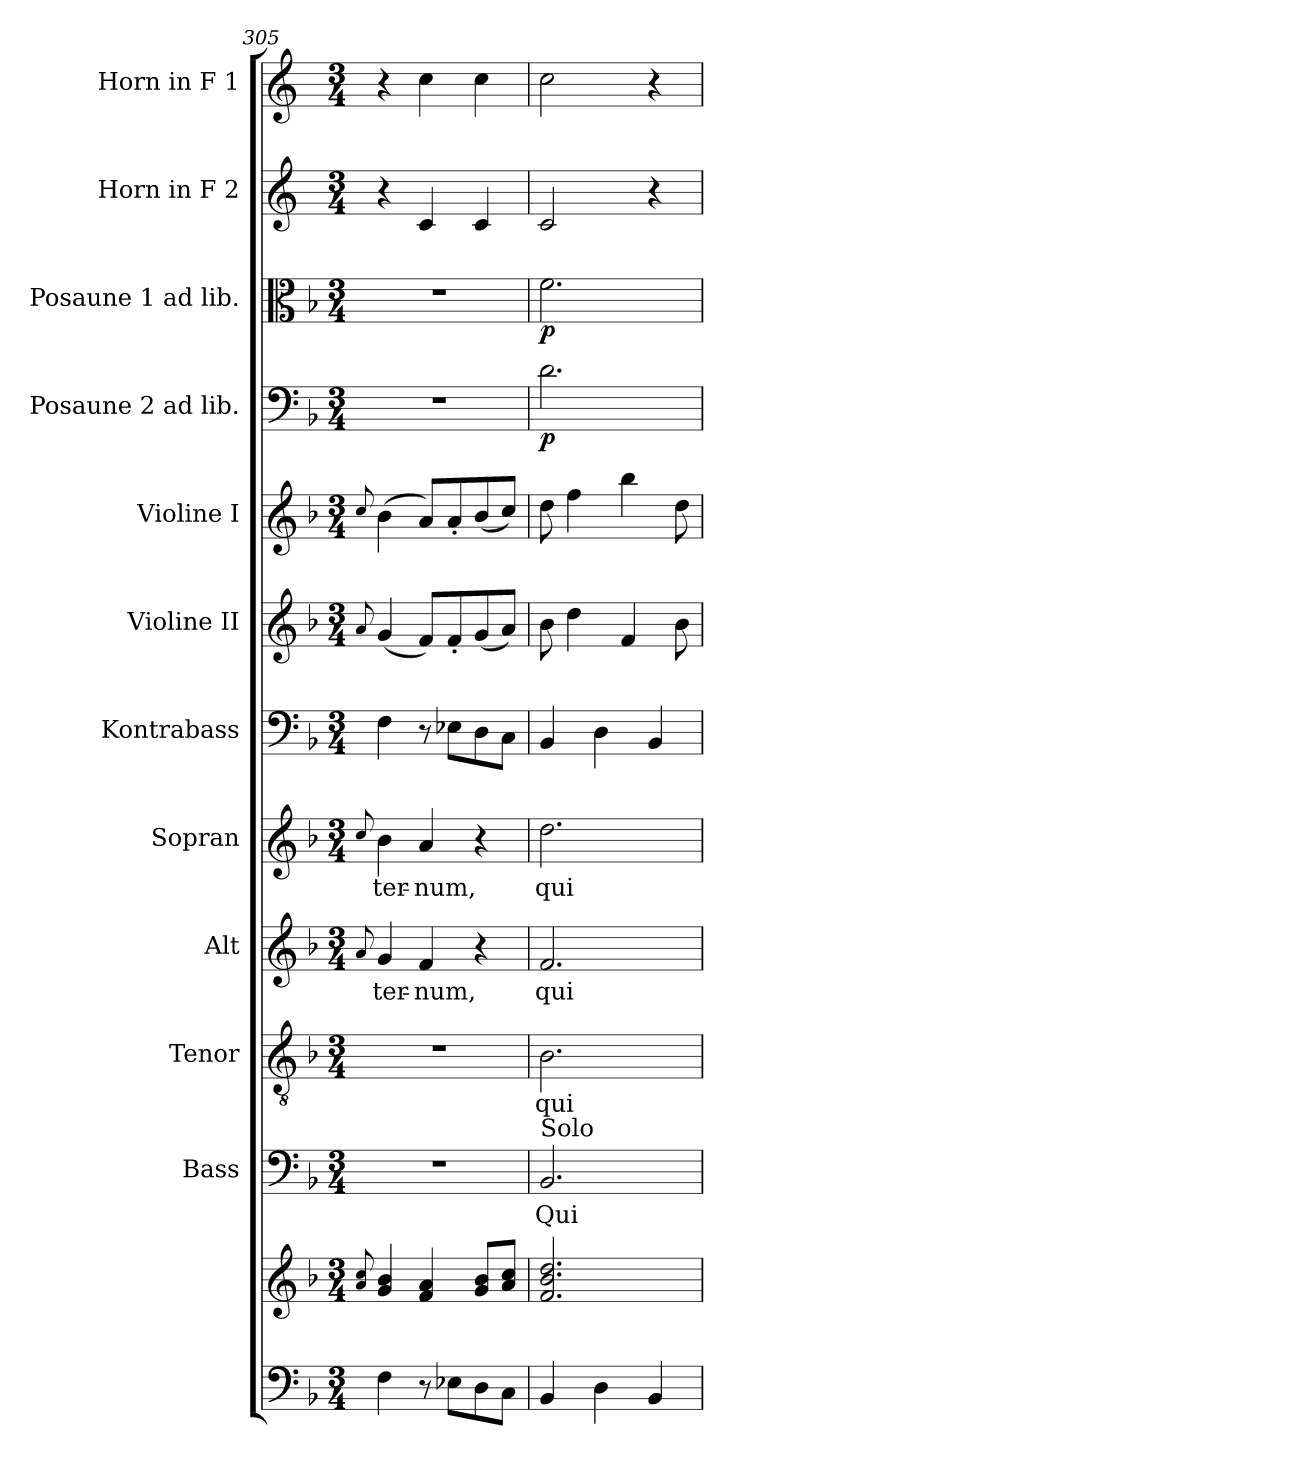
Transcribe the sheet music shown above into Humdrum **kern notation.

**kern	**kern	**kern	**text	**kern	**text	**kern	**text	**kern	**text	**kern	**kern	**kern	**kern	**dynam	**kern	**dynam	**kern	**kern
*part12	*part12	*part11	*part11	*part10	*part10	*part9	*part9	*part8	*part8	*part7	*part6	*part5	*part4	*part4	*part3	*part3	*part2	*part1
*staff13	*staff12	*staff11	*staff11	*staff10	*staff10	*staff9	*staff9	*staff8	*staff8	*staff7	*staff6	*staff5	*staff4	*staff4	*staff3	*staff3	*staff2	*staff1
*	*	*I"Bass	*	*I"Tenor	*	*I"Alt	*	*I"Sopran	*	*I"Kontrabass	*I"Violine II	*I"Violine I	*I"Posaune 2 ad lib.	*	*I"Posaune 1 ad lib.	*	*I"Horn in F 2	*I"Horn in F 1
*	*	*I'B.	*	*I'T.	*	*I'A.	*	*I'S.	*	*I'Kb.	*I'Vl. II	*I'Vl. I	*I'Pos. 2	*	*I'Pos. 1	*	*I'Hrn. F 2	*I'Hrn. F 1
*clefF4	*clefG2	*clefF4	*	*clefGv2	*	*clefG2	*	*clefG2	*	*clefF4	*clefG2	*clefG2	*clefF4	*	*clefC3	*	*clefG2	*clefG2
*	*	*	*	*	*	*	*	*	*	*ITrd7c12	*	*	*	*	*	*	*ITrd4c7	*ITrd4c7
*k[b-]	*k[b-]	*k[b-]	*	*k[b-]	*	*k[b-]	*	*k[b-]	*	*k[b-]	*k[b-]	*k[b-]	*k[b-]	*	*k[b-]	*	*k[b-]	*k[b-]
*F:	*F:	*F:	*	*F:	*	*F:	*	*F:	*	*F:	*F:	*F:	*F:	*	*F:	*	*F:	*F:
*M3/4	*M3/4	*M3/4	*	*M3/4	*	*M3/4	*	*M3/4	*	*M3/4	*M3/4	*M3/4	*M3/4	*	*M3/4	*	*M3/4	*M3/4
=305	=305	=305	=305	=305	=305	=305	=305	=305	=305	=305	=305	=305	=305	=305	=305	=305	=305	=305
.	8qqa/ 8qqcc/	.	.	.	.	8qqa/	.	8qqcc/	.	.	8qqa/	8qqcc/	.	.	.	.	.	.
!	!	!	!	!	!	!	!LO:LY:b	!	!LO:LY:b	!	!	!	!	!	!	!	!	!
4F\	4g/ 4b-/	2.r	.	2.r	.	4g/	-ter-	4b-\	-ter-	4FF\	(<4g/	(>4b-\	2.r	.	2.r	.	4r	4r
!	!	!	!	!	!	!	!LO:LY:b	!	!LO:LY:b	!	!	!	!	!	!	!	!	!
8r	4f/ 4a/	.	.	.	.	4f/	-num,	4a/	-num,	8r	8f/L)	8a/L)	.	.	.	.	4F/	4f\
8E-X\L	.	.	.	.	.	.	.	.	.	8EE-X\L	8f'</	8a'</	.	.	.	.	.	.
8D\	8g/ 8b-/L	.	.	.	.	4r	.	4r	.	8DD\	(<8g/	(<8b-/	.	.	.	.	4F/	4f\
8C\J	8a/ 8cc/J	.	.	.	.	.	.	.	.	8CC\J	8a/J)	8cc/J)	.	.	.	.	.	.
=306	=306	=306	=306	=306	=306	=306	=306	=306	=306	=306	=306	=306	=306	=306	=306	=306	=306	=306
!	!	!LO:TX:a:t=Solo	!	!	!	!	!	!	!	!	!	!	!	!	!	!	!	!
!	!	!	!LO:LY:b	!	!LO:LY:b	!	!LO:LY:b	!	!LO:LY:b	!	!	!	!	!LO:DY:b	!	!LO:DY:b	!	!
4BB-/	2.f/ 2.b-/ 2.dd/	2.BB-/	Qui-	2.B-\	qui-	2.f/	qui-	2.dd\	qui-	4BBB-/	8b-\	8dd\	2.d\	p	2.f\	p	2F/	2f\
.	.	.	.	.	.	.	.	.	.	.	4dd\	4ff\	.	.	.	.	.	.
4D\	.	.	.	.	.	.	.	.	.	4DD\	.	.	.	.	.	.	.	.
.	.	.	.	.	.	.	.	.	.	.	4f/	4bb-\	.	.	.	.	.	.
4BB-/	.	.	.	.	.	.	.	.	.	4BBB-/	.	.	.	.	.	.	4r	4r
.	.	.	.	.	.	.	.	.	.	.	8b-\	8dd\	.	.	.	.	.	.
=	=	=	=	=	=	=	=	=	=	=	=	=	=	=	=	=	=	=
*-	*-	*-	*-	*-	*-	*-	*-	*-	*-	*-	*-	*-	*-	*-	*-	*-	*-	*-
